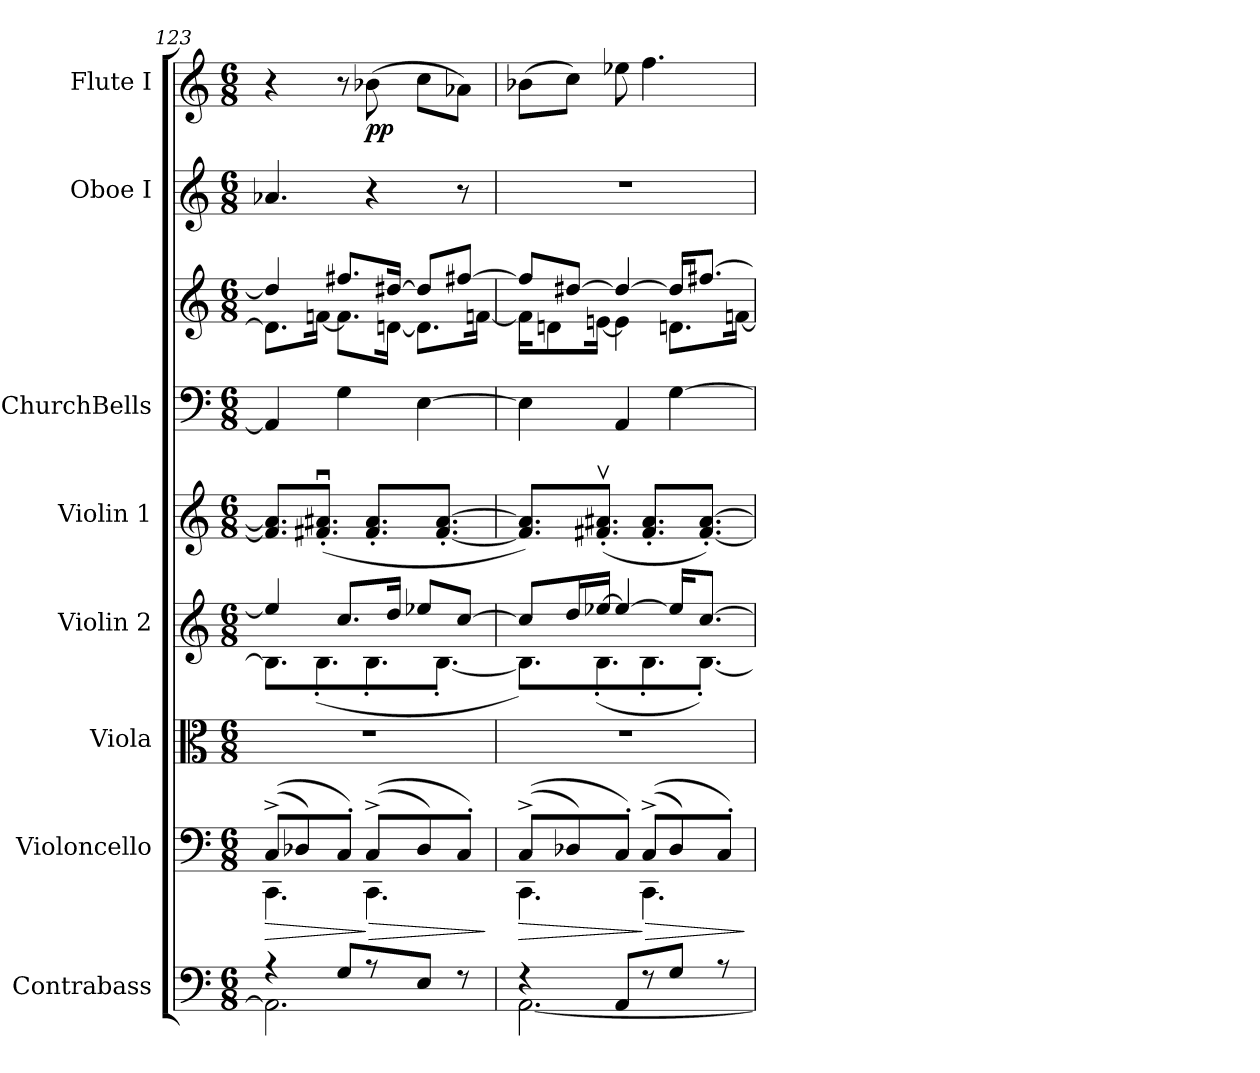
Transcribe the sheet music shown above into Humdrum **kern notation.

**kern	**kern	**dynam	**kern	**kern	**kern	**kern	**kern	**kern	**kern	**dynam
*part8	*part7	*part7	*part6	*part5	*part4	*part3	*part3	*part2	*part1	*part1
*staff9	*staff8	*staff8	*staff7	*staff6	*staff5	*staff4	*staff3	*staff2	*staff1	*staff1
*I"Contrabass	*I"Violoncello	*	*I"Viola	*I"Violin 2	*I"Violin 1	*I"ChurchBells	*	*I"Oboe I	*I"Flute I	*
*I'Cb.	*I'Vc.	*	*I'Vla.	*I'Vln. 2	*I'Vln. 1	*	*	*I'Ob.	*I'Fl.	*
*clefF4	*clefF4	*	*clefC3	*clefG2	*clefG2	*clefF4	*clefG2	*clefG2	*clefG2	*
*ITrd7c12	*	*	*	*	*	*ITrd-7c-12	*ITrd-7c-12	*	*	*
*k[]	*k[]	*	*k[]	*k[]	*k[]	*k[]	*k[]	*k[]	*k[]	*
*C:	*C:	*	*C:	*C:	*C:	*C:	*C:	*C:	*C:	*
*M6/8	*M6/8	*	*M6/8	*M6/8	*M6/8	*M6/8	*M6/8	*M6/8	*M6/8	*
=123	=123	=123	=123	=123	=123	=123	=123	=123	=123	=123
*^	*^	*	*	*	*	*	*	*	*	*
!	!	!	!	!LO:HP:b	!	!	!	!	!	!	!	!
*	*	*	*	*	*	*^	*	*	*^	*	*	*
4r	2.AAA]	((8C^L	4.CC	>	4%3r	4ee-]	8.BL]	8.f#] 8.a#]L	4A]	4ddd#]	8.ddL]	4.a-X	4r	.
.	.	8D-X)	.	.	.	.	.	.	.	.	.	.	.	.
.	.	.	.	.	.	.	(8.B'	(8.f#X'u 8.a#X'uJ	.	.	[16ffnJk	.	.	.
8GGL	.	8C'J)	.	.	.	8.ccL	.	.	4g	8.fff#XL	8.ffL]	.	8r	.
!	!	!	!	!LO:HP:n=1:b	!	!	!	!	!	!	!	!	!	!
8r	.	((8C^L	4.CC	] >	.	.	8.B'	8.f#' 8.a#'L	.	.	.	4r	(8b-X	pp
.	.	.	.	.	.	16ddJk	.	.	.	[16ddd#XJk	[16ddnJk	.	.	.
8EEJ	.	8D-)	.	.	.	8ee-XL	.	.	[4e	8ddd#L]	8.ddnL]	.	8ccL	.
.	.	.	.	.	.	.	[8.B'J	[8.f#' [8.a#'J	.	.	.	.	.	.
8r	.	8C'J)	.	.	.	[8ccJ	.	.	.	[8fff#XJ	.	8r	8a-XJ)	.
.	.	.	.	.	.	.	.	.	.	.	[16ffnJk	.	.	.
*v	*v	*	*	*	*	*v	*v	*	*	*v	*v	*	*	*
*	*v	*v	*	*	*	*	*	*	*	*	*
.	.	]	.	.	.	.	.	.	.	.
=124	=124	=124	=124	=124	=124	=124	=124	=124	=124	=124
*^	*^	*	*	*	*	*	*	*	*	*
!	!	!	!	!LO:HP:b	!	!	!	!	!	!	!	!
*	*	*	*	*	*	*^	*	*	*^	*	*	*
4r	[2.AAA	((8C^L	4.CC	>	4%3r	8ccL]	8.BL])	8.f#] 8.a#]L)	4e]	8fff#L]	16ffKL]	4%3r	(8b-XL	.
.	.	.	.	.	.	.	.	.	.	.	8ddn	.	.	.
.	.	8D-X)	.	.	.	16ddL	.	.	.	[8ddd#XJ	.	.	8ccJ)	.
.	.	.	.	.	.	[16ee-XJJ	(8.B'	(8.f#X'v 8.a#X'vJ	.	.	[16eenJk	.	.	.
8AAAL	.	8C'J)	.	.	.	4ee-_	.	.	4A	4ddd#_	4ee]	.	8ee-Xi	.
!	!	!	!	!LO:HP:n=1:b	!	!	!	!	!	!	!	!	!	!
8r	.	((8C^L	4.CC	] >	.	.	8.B'	8.f#' 8.a#'L	.	.	.	.	4.ff	.
8GGJ	.	8D-)	.	.	.	16ee-KL]	.	.	[4g	16ddd#KL]	8.ddnL	.	.	.
.	.	.	.	.	.	[8.ccJ	[8.B'J)	[8.f#' [8.a#'J)	.	[8.fff#XJ	.	.	.	.
8r	.	8C'J)	.	.	.	.	.	.	.	.	.	.	.	.
.	.	.	.	.	.	.	.	.	.	.	[16ffnJk	.	.	.
*v	*v	*	*	*	*	*v	*v	*	*	*v	*v	*	*	*
*	*v	*v	*	*	*	*	*	*	*	*	*
.	.	]	.	.	.	.	.	.	.	.
=	=	=	=	=	=	=	=	=	=	=
*-	*-	*-	*-	*-	*-	*-	*-	*-	*-	*-
